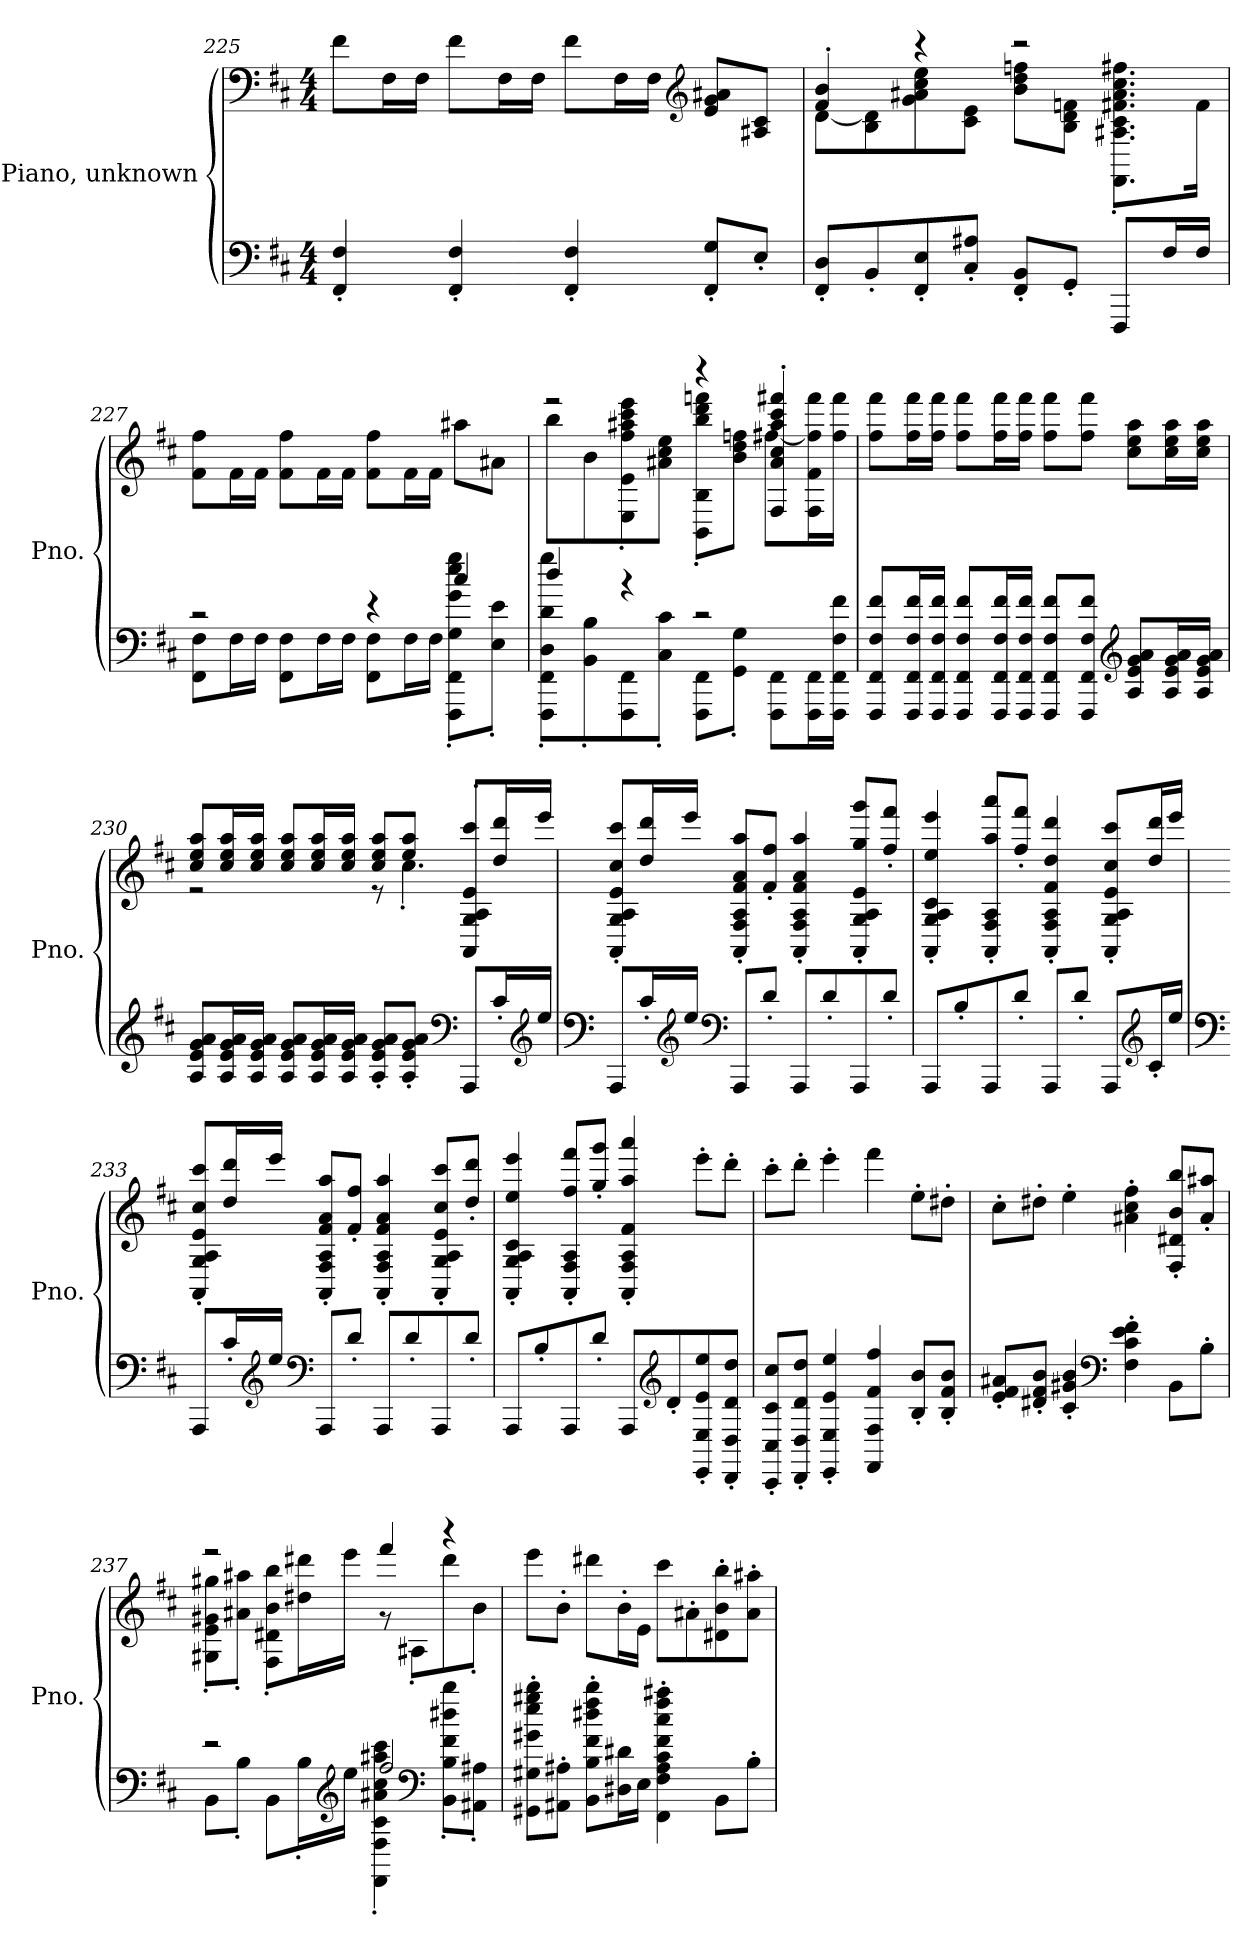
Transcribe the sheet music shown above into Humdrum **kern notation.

**kern	**kern
*part1	*part1
*staff2	*staff1
*I"Piano, unknown	*
*I'Pno.	*
*clefF4	*clefF4
*k[f#c#]	*k[f#c#]
*M4/4	*M4/4
=225	=225
4FF#/' 4F#/'	8f#\L
.	16F#\L
.	16F#\JJ
4FF#/' 4F#/'	8f#\L
.	16F#\L
.	16F#\JJ
4FF#/' 4F#/'	8f#\L
.	16F#\L
.	16F#\JJ
*	*clefG2
8FF#/' 8G/'L	8e/ 8g/ 8a#X/L
8E'/J	8A#X/ 8c#/J
!!LO:LB:g=z
=226	=226
*	*^
8FF#/' 8D/'L	4f#/' 4b/'	[8d\L
8BB'/	.	8B\ 8d\]
8FF#/' 8E/'	4r	8g\ 8a#X\ 8cc#\ 8ee\
8C#/' 8A#X/'J	.	8c#\ 8e\J
8FF#/' 8BB/'L	2r	8b\ 8dd\ 8ffn\L
8GG'/J	.	8B\ 8d\ 8fn\J
8FFF#/L	.	8.FF#\' 8.A#X\' 8.c#\' 8.f#X\' 8.a#\' 8.cc#\' 8.ff#X\'L
16F#/L	.	.
16F#/JJ	.	16f#\Jk
*	*v	*v
=227	=227
*^	*
2r	8FF#\ 8F#\L	8f#\ 8ff#\L
.	16F#\L	16f#\L
.	16F#\JJ	16f#\JJ
.	8FF#\ 8F#\L	8f#\ 8ff#\L
.	16F#\L	16f#\L
.	16F#\JJ	16f#\JJ
4r	8FF#\ 8F#\L	8f#\ 8ff#\L
.	16F#\L	16f#\L
.	16F#\JJ	16f#\JJ
4cc#/	8FFF#\' 8FF#\' 8G\' 8g\' 8ee\' 8gg\'L	8aa#X\L
.	8E\' 8e\'J	8a#X\J
=228	=228	=228
*	*	*^
4dd/	8FFF#\' 8FF#\' 8D\' 8d\' 8gg\'L	2r	8bb\L
.	8BB\' 8B\'	.	8b\
4r	8FFF#\ 8FF#\	.	8E\' 8e\' 8ff#\' 8aa#X\' 8ccc#\' 8eee\'
.	8C#\' 8c#\'J	.	8a#X\ 8cc#\ 8ee\J
2r	8FFF#\ 8FF#\L	4r	8BB\' 8B\' 8bb\' 8ddd\' 8fffn\'L
.	8GG\' 8G\'J	.	8b\ 8dd\ 8ffn\J
.	8FFF#\ 8FF#\L	4F#/' 4a#/' 4cc#/' 4aa#/' 4ccc#/' 4fff#X/'	[8ff#X\L
.	16FFF#\ 16FF#\L	.	16F#\ 16f#\ 16ff#\] 16fff#\L
.	16FFF#\ 16FF#\ 16F#\ 16f#\JJ	.	16ff#\ 16fff#\JJ
*v	*v	*	*
*	*v	*v
!!LO:LB:g=z
=229	=229
8FFF#/ 8FF#/ 8F#/ 8f#/L	8ff#\ 8fff#\L
16FFF#/ 16FF#/ 16F#/ 16f#/L	16ff#\ 16fff#\L
16FFF#/ 16FF#/ 16F#/ 16f#/JJ	16ff#\ 16fff#\JJ
8FFF#/ 8FF#/ 8F#/ 8f#/L	8ff#\ 8fff#\L
16FFF#/ 16FF#/ 16F#/ 16f#/L	16ff#\ 16fff#\L
16FFF#/ 16FF#/ 16F#/ 16f#/JJ	16ff#\ 16fff#\JJ
8FFF#/ 8FF#/ 8F#/ 8f#/L	8ff#\ 8fff#\L
8FFF#/ 8FF#/ 8F#/ 8f#/J	8ff#\ 8fff#\J
*clefG2	*
8A/ 8e/ 8g/ 8a/L	8cc#\ 8ee\ 8aa\L
16A/ 16e/ 16g/ 16a/L	16cc#\ 16ee\ 16aa\L
16A/ 16e/ 16g/ 16a/JJ	16cc#\ 16ee\ 16aa\JJ
=230	=230
*	*^
8A/ 8e/ 8g/ 8a/L	8cc#/ 8ee/ 8aa/L	2r
16A/ 16e/ 16g/ 16a/L	16cc#/ 16ee/ 16aa/L	.
16A/ 16e/ 16g/ 16a/JJ	16cc#/ 16ee/ 16aa/JJ	.
8A/ 8e/ 8g/ 8a/L	8cc#/ 8ee/ 8aa/L	.
16A/ 16e/ 16g/ 16a/L	16cc#/ 16ee/ 16aa/L	.
16A/ 16e/ 16g/ 16a/JJ	16cc#/ 16ee/ 16aa/JJ	.
8A/' 8e/' 8g/' 8a/'L	8cc#/ 8ee/ 8aa/L	8r
8A/' 8e/' 8g/' 8a/'J	8ee/ 8aa/J	4.cc#'\
*clefF4	*	*
8AAA/L	8AA/' 8G/' 8A/' 8e/' 8ccc#/'L	.
16c#'/L	16dd/ 16ddd/L	.
*clefG2	*	*
16ee/JJ	16eee/JJ	.
*	*v	*v
!!LO:PB:g=z
=231	=231
*clefF4	*
8AAA/L	8AA/' 8G/' 8A/' 8e/' 8cc#/' 8ccc#/'L
16c#'/L	16dd/ 16ddd/L
*clefG2	*
16ee/JJ	16eee/JJ
*clefF4	*
8AAA/L	8AA/' 8F#/' 8A/' 8f#/' 8a/' 8aa/'L
8d'/J	8f#/' 8ff#/'J
8AAA/L	4AA/' 4F#/' 4A/' 4f#/' 4a/' 4aa/'
8d'/	.
8AAA/	8AA/' 8G/' 8A/' 8e/' 8gg/' 8ggg/'L
8d'/J	8ff#/' 8fff#/'J
=232	=232
8AAA/L	4AA/' 4G/' 4A/' 4c#/' 4ee/' 4eee/'
8B'/	.
8AAA/	8AA/' 8F#/' 8A/' 8aa/' 8aaa/'L
8d'/J	8ff#/' 8fff#/'J
8AAA/L	4AA/' 4F#/' 4A/' 4f#/' 4dd/' 4ddd/'
8d'/J	.
8AAA/L	8AA/' 8G/' 8A/' 8e/' 8cc#/' 8ccc#/'L
*clefG2	*
16c#'/L	16dd/ 16ddd/L
16ee/JJ	16eee/JJ
!!LO:LB:g=z
=233	=233
*clefF4	*
8AAA/L	8AA/' 8G/' 8A/' 8e/' 8cc#/' 8ccc#/'L
16c#'/L	16dd/ 16ddd/L
*clefG2	*
16ee/JJ	16eee/JJ
*clefF4	*
8AAA/L	8AA/' 8F#/' 8A/' 8f#/' 8a/' 8aa/'L
8d'/J	8f#/' 8ff#/'J
8AAA/L	4AA/' 4F#/' 4A/' 4f#/' 4a/' 4aa/'
8d'/	.
8AAA/	8AA/' 8G/' 8A/' 8e/' 8cc#/' 8ccc#/'L
8d'/J	8dd/' 8ddd/'J
=234	=234
8AAA/L	4AA/' 4G/' 4A/' 4c#/' 4ee/' 4eee/'
8B'/	.
8AAA/	8AA/' 8F#/' 8A/' 8ff#/' 8fff#/'L
8d'/J	8gg/' 8ggg/'J
8AAA/L	4AA/' 4F#/' 4A/' 4f#/' 4aa/' 4aaa/'
*clefG2	*
8d'/	.
8EE/' 8E/' 8e/' 8ee/'	8eee'\L
8DD/' 8D/' 8d/' 8dd/'J	8ddd'\J
=235	=235
8CC#/' 8C#/' 8c#/' 8cc#/'L	8ccc#'\L
8DD/' 8D/' 8d/' 8dd/'J	8ddd'\J
4EE/' 4E/' 4e/' 4ee/'	4eee'\
4FF#/ 4F#/ 4f#/ 4ff#/	4fff#\
8B/' 8b/'L	8ee'\L
8B/' 8f#/' 8b/'J	8dd#X'\J
!!LO:LB:g=z
=236	=236
8e/' 8f#/' 8a#X/'L	8cc#'\L
8d#X/' 8f#/' 8b/'J	8dd#X'\J
4c#/' 4g#X/' 4b/'	4ee'\
*clefF4	*
4F#\' 4c#\' 4e\' 4f#\'	4a#X\' 4cc#\' 4ff#\'
8BB\L	8F#/' 8d#X/' 8b/' 8bb/'L
8B'\J	8a#/' 8aa#X/'J
=237	=237
*^	*^
2r	8BB\L	2r	8G#X\' 8e\' 8g#X\' 8gg#X\'L
.	8B'\J	.	8a#X\' 8aa#X\'J
.	8BB\L	.	8F#\' 8d#X\' 8b\' 8bb\'L
.	16B'\L	.	16dd#X\ 16ddd#X\L
*clefG2	*	*	*
.	16ee\JJ	.	16eee\JJ
2ff#/	4FF#\' 4F#\' 4c#\' 4a#X\' 4cc#\' 4aa#X\' 4ccc#\'	4fff#/	8r
.	.	.	8A#X'\L
*clefF4	*	*	*
.	8BB\' 8B\' 8f#\' 8dd#X\' 8bb\'L	4r	8ddd#\
.	8AA#X\' 8A#X\'J	.	8b'\J
*v	*v	*	*
*	*v	*v
!!LO:LB:g=z
=238	=238
8GG#X\' 8G#X\' 8g#X\' 8ee\' 8gg#X\' 8bb\'L	8eee\L
8AA#X\' 8A#X\'J	8b'\J
8BB\' 8B\' 8f#\' 8dd#X\' 8ff#\' 8bb\'L	8ddd#X\L
16D#X\ 16d#X\L	16b'\L
16E\JJ	16e\JJ
4FF#\' 4F#\' 4A#\' 4c#\' 4f#\' 4cc#\' 4ff#\' 4aa#X\'	8ccc#\L
.	8a#X'\
8BB\L	8d#X\' 8b\' 8bb\'
8B'\J	8a#\' 8aa#X\'J
=	=
*-	*-
